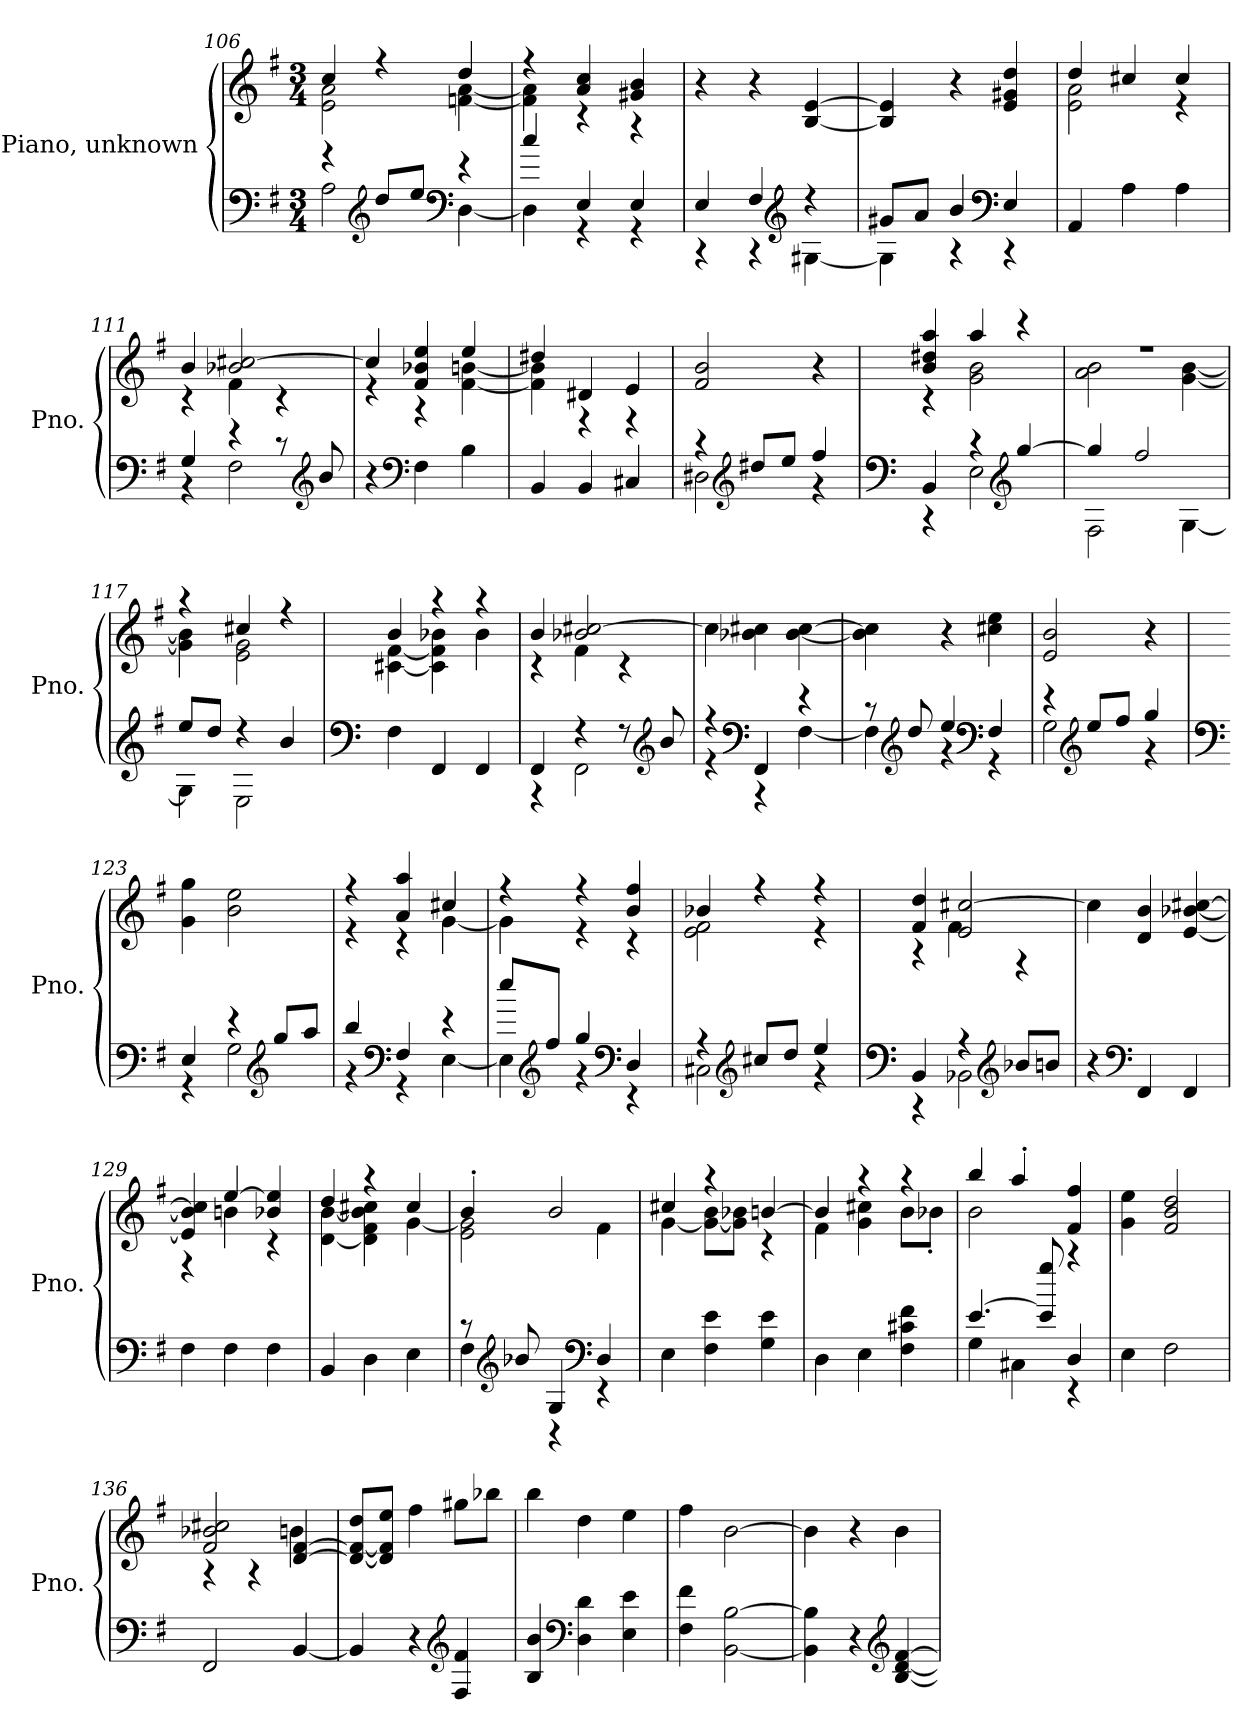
**kern	**kern
*part1	*part1
*staff2	*staff1
*I"Piano, unknown	*
*I'Pno.	*
!!LO:LB:g=z
*clefF4	*clefG2
*k[f#]	*k[f#]
*M3/4	*M3/4
=106	=106
*^	*^
4r	2A\	4cc/	2e\ 2a\
*clefG2	*	*	*
8dd/L	.	4r	.
8ee/J	.	.	.
*clefF4	*	*	*
4r	[4D\	4dd/	[4fn\ [4a\
=107	=107	=107	=107
4cc/	4D\]	4r	4f\] 4a\]
4E/	4r	4a/ 4cc/	4r
4E/	4r	4g#X/ 4b/	4r
*	*	*v	*v
=108	=108	=108
4E/	4r	4r
4F#/	4r	4r
*clefG2	*	*
4r	[4G#X\	[4B/ [4e/
=109	=109	=109
8g#X/L	4G#\]	4B/] 4e/]
8a/J	.	.
4b/	4r	4r
*clefF4	*	*
4E/	4r	4e/ 4g#X/ 4dd/
*v	*v	*
=110	=110
*	*^
4AA/	4dd/	2e\ 2a\
4A\	4cc#X/	.
4A\	4cc#/	4r
=111	=111	=111
*^	*	*
4G/	4r	4b/	4r
4r	2F#\	2b-X/ [2cc#X/	4f#\
8r	.	.	4r
*clefG2	*	*	*
8b/	.	.	.
*v	*v	*	*
!!LO:LB:g=z	!!
=112	=112	=112
4r	4cc#/]	4r
*clefF4	*	*
4F#\	4f#/ 4b-X/ 4ee/	4r
4B\	4ee/	[4f#\ [4bn\
=113	=113	=113
4BB/	4dd#X/	4f#\] 4b\]
4BB/	4d#X/	4r
4C#X/	4e/	4r
*	*v	*v
=114	=114
*^	*
4r	2D#X\	2f#/ 2b/
*clefG2	*	*
8dd#X/L	.	.
8ee/J	.	.
4ff#/	4r	4r
=115	=115	=115
*clefF4	*	*
*	*	*^
4BB/	4r	4b/ 4dd#X/ 4aa/	4r
4r	2E\	4aa/	2g\ 2b\
*clefG2	*	*	*
[4gg/	.	4r	.
=116	=116	=116	=116
4gg/]	2F#\	2.r	2a\ 2b\
2ff#/	.	.	.
.	[4G\	.	[4g\ [4b\
=117	=117	=117	=117
8ee/L	4G\]	4r	4g\] 4b\]
8dd/J	.	.	.
4r	2E\	4cc#X/	2e\ 2g\
4b/	.	4r	.
*v	*v	*	*
=118	=118	=118
*clefF4	*	*
4F#\	4b/	[4c#X\ [4f#\
4FF#/	4r	4c#\] 4f#\] 4b-X\
4FF#/	4r	4b-\
!!LO:LB:g=z	!!
=119	=119	=119
*^	*	*
4FF#/	4r	4b/	4r
4r	2FF#\	2b-X/ [2cc#X/	4f#\
8r	.	.	4r
*clefG2	*	*	*
8b/	.	.	.
*	*	*v	*v
=120	=120	=120
4r	4r	4cc#\]
*clefF4	*	*
4FF#/	4r	4b-X\ 4cc#X\
4r	[4F#\	[4b-\ [4cc#\
=121	=121	=121
8r	4F#\]	4b-\] 4cc#\]
*clefG2	*	*
8dd/	.	.
4ee/	4r	4r
*clefF4	*	*
4F#/	4r	4cc#X\ 4ee\
=122	=122	=122
4r	2G\	2e/ 2b/
*clefG2	*	*
8ee/L	.	.
8ff#/J	.	.
4gg/	4r	4r
=123	=123	=123
*clefF4	*	*
4E/	4r	4g\ 4gg\
4r	2G\	2b\ 2ee\
*clefG2	*	*
8gg/L	.	.
8aa/J	.	.
!!LO:PB:g=z
=124	=124	=124
*	*	*^
4bb/	4r	4r	4r
*clefF4	*	*	*
4F#/	4r	4a/ 4aa/	4r
4r	[4E\	4cc#X/	[4g\
=125	=125	=125	=125
8ee/L	4E\]	4r	4g\]
*clefG2	*	*	*
8ff#/J	.	.	.
4gg/	4r	4r	4r
*clefF4	*	*	*
4D/	4r	4b/ 4ff#/	4r
=126	=126	=126	=126
4r	2C#X\	4b-X/	2e\ 2f#\
*clefG2	*	*	*
8cc#X/L	.	4r	.
8dd/J	.	.	.
4ee/	4r	4r	4r
=127	=127	=127	=127
*clefF4	*	*	*
4BB/	4r	4f#/ 4dd/	4r
4r	2BB-X\	2e/ [2cc#X/	4f#\
*clefG2	*	*	*
8b-X/L	.	.	4r
8bn/J	.	.	.
*v	*v	*	*
*	*v	*v
=128	=128
4r	4cc#\]
*clefF4	*
4FF#/	4d/ 4b/
4FF#/	[4e/ [4b-X/ [4cc#X/
!!LO:LB:g=z
=129	=129
*	*^
4F#\	4e/] 4b-/] 4cc#/]	4r
4F#\	[4ee/	4bn\
4F#\	4b-X/ 4ee/]	4r
=130	=130	=130
4BB/	4dd/	[4d\ [4b\
4D\	4r	4d\] 4f#\ 4b\] 4cc#X\
4E\	4cc#/	[4g\
=131	=131	=131
*^	*	*
8r	4F#\	4b'/	2e\ 2g\]
*clefG2	*	*	*
8b-X/	.	.	.
4G/	4r	2b/	.
*clefF4	*	*	*
4D/	4r	.	4f#\
*v	*v	*	*
=132	=132	=132
4E\	4cc#X/	[4g\
4F#\ 4e\	4r	8g\_ 8b\L
.	.	8g\] 8b-X\J
4G\ 4e\	[4bn/	4r
=133	=133	=133
4D\	4b/]	4f#\
4E\	4r	4g\ 4cc#X\
4F#\ 4c#X\ 4f#\	4r	8b\L
.	.	8b-X'\J
=134	=134	=134
*^	*	*
[4.e/	4G\	4bb/	2b\
.	4C#X\	4aa'/	.
8e/] 8gg/	.	.	.
4D/	4r	4f#/ 4ff#/	4r
*v	*v	*	*
*	*v	*v
!!LO:LB:g=z
=135	=135
4E\	4g\ 4ee\
2F#\	2f#/ 2b/ 2dd/
=136	=136
*	*^
2FF#/	2f#/ 2b-X/ 2cc#X/	4r
.	.	4r
[4BB/	[4d/ [4f#/	4bn\
*	*v	*v
=137	=137
4BB/]	8d/_ 8f#/_ 8dd/L
.	8d/] 8f#/] 8ee/J
4r	4ff#\
*clefG2	*
4F#/ 4f#/	8gg#X\L
.	8bb-X\J
=138	=138
4B/ 4b/	4bb\
*clefF4	*
4D\ 4d\	4dd\
4E\ 4e\	4ee\
=139	=139
4F#\ 4f#\	4ff#\
[2BB\ [2B\	[2b\
=140	=140
4BB\] 4B\]	4b\]
4r	4r
*clefG2	*
[4B/ [4d/ [4f#/	4b\
=	=
*-	*-
